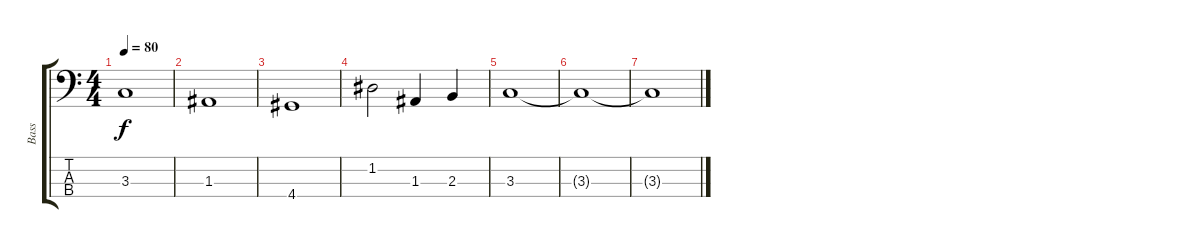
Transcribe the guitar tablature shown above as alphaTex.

\track ("Bass" "Bass") {instrument electricbassfinger}
\staff {score tabs}
\tuning (G2 D2 A1 E1) {hide}
\ts (4 4)
\tempo 80
\clef f4
\ks c
3.3.1{dy f} |
1.3.1 |
4.4.1 |
1.2.2 1.3.4 2.3.4 |
3.3.1{volume 0} |
3.3{t}.1 |
3.3{t}.1
